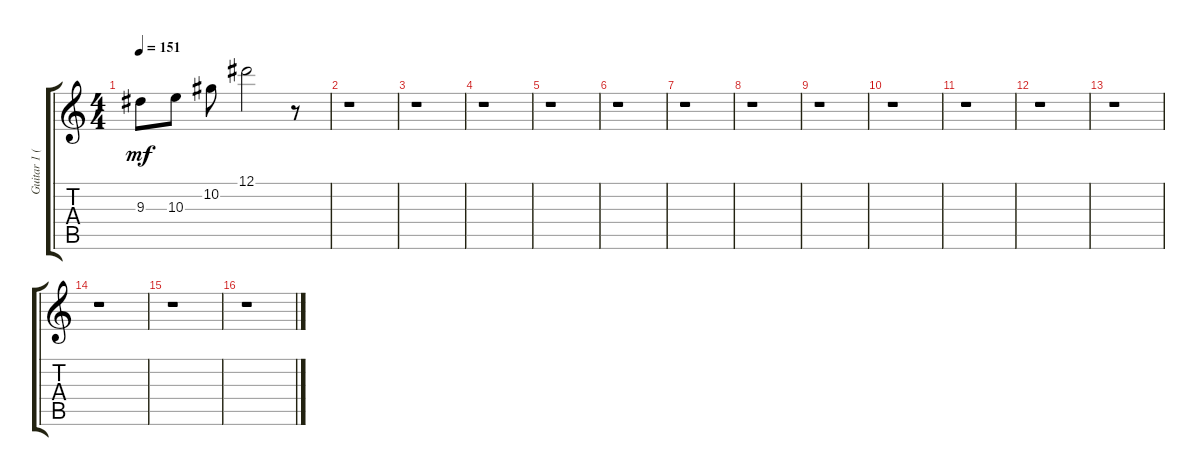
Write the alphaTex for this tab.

\track ("Guitar 1 (clean)" "Guitar 1 (") {instrument electricguitarjazz}
\staff {score tabs}
\tuning (Eb4 Bb3 Gb3 Db3 Ab2 Db2) {hide}
\ts (4 4)
\tempo 151
\clef g2
\ks c
9.3.8{dy mf} 10.3.8 10.2.8 12.1.2 r.8 |
r.1 |
r.1 |
r.1 |
r.1 |
r.1 |
r.1 |
r.1 |
r.1 |
r.1 |
r.1 |
r.1 |
r.1 |
r.1 |
r.1 |
r.1
